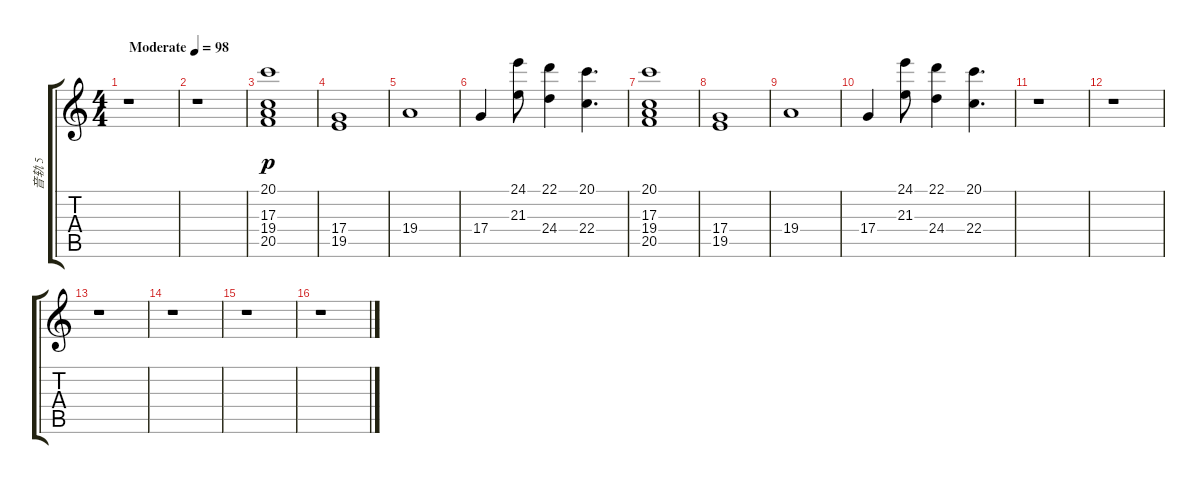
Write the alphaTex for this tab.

\track ("音轨 5" "音轨 5") {instrument stringensemble1}
\staff {score tabs}
\tuning (E4 B3 G3 D3 A2 E2) {hide}
\ts (4 4)
\tempo (98 "Moderate")
\clef g2
\ks c
r.1{dy p instrument stringensemble1} |
r.1 |
(20.1 17.3 19.4 20.5).1{txt ""} |
(17.4 19.5).1 |
19.4.1 |
17.4.4 (24.1 21.3).8 (22.1 24.4).4 (20.1 22.4).4{d} |
(20.1 17.3 19.4 20.5).1 |
(17.4 19.5).1 |
19.4.1 |
17.4.4 (24.1 21.3).8 (22.1 24.4).4 (20.1 22.4).4{d} |
r.1 |
r.1 |
r.1 |
r.1 |
r.1 |
r.1
